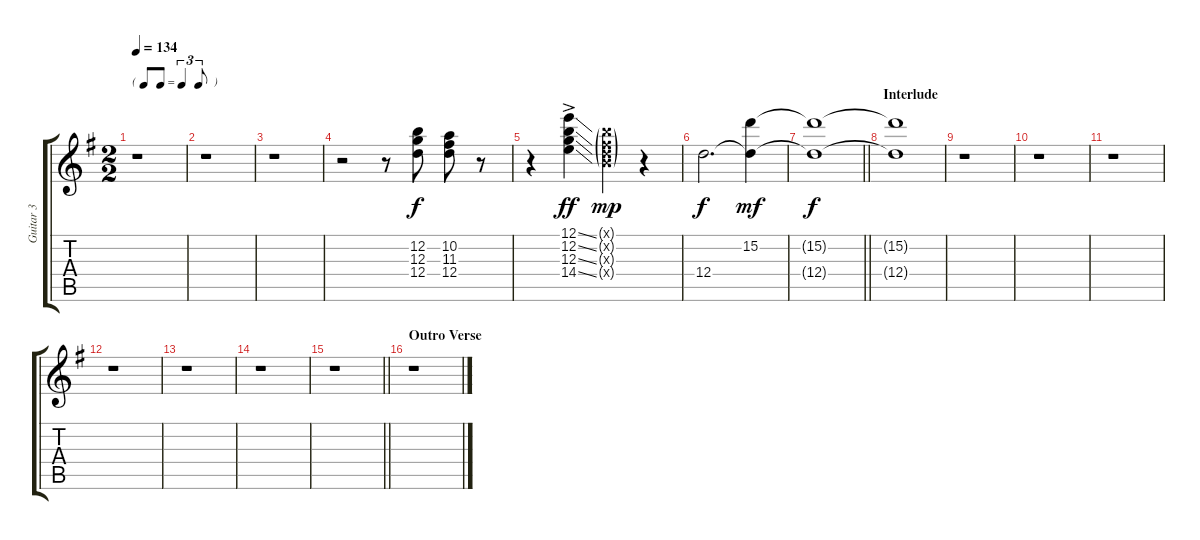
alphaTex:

\track ("Guitar 3" "Guitar 3") {instrument distortionguitar}
\staff {score tabs}
\tuning (E4 B3 G3 D3 A2 E2) {hide}
\ts (2 2)
\tf triplet8th
\tempo 134
\clef g2
\ks g
r.1{dy f} |
r.1 |
r.1 |
r.2 r.8 (12.2 12.3 12.4).8 (10.2 11.3 12.4).8 r.8 |
r.4 (12.1{ss ac} 12.2{ss ac} 12.3{ss ac} 14.4{ss ac}).4{dy ff} (7.1{g x} 7.2{g x} 7.3{g x} 9.4{g x}).4{dy mp} r.4 |
12.4.2{d dy f} (15.2 12.4{t}).4{dy mf} |
\barLineRight lightlight
(15.2{t} 12.4{t}).1{dy f} |
\section ("" "Interlude")
(15.2{t} 12.4{t}).1 |
r.1 |
r.1 |
r.1 |
r.1 |
r.1 |
r.1 |
\barLineRight lightlight
r.1 |
\section ("" "Outro Verse")
r.1
